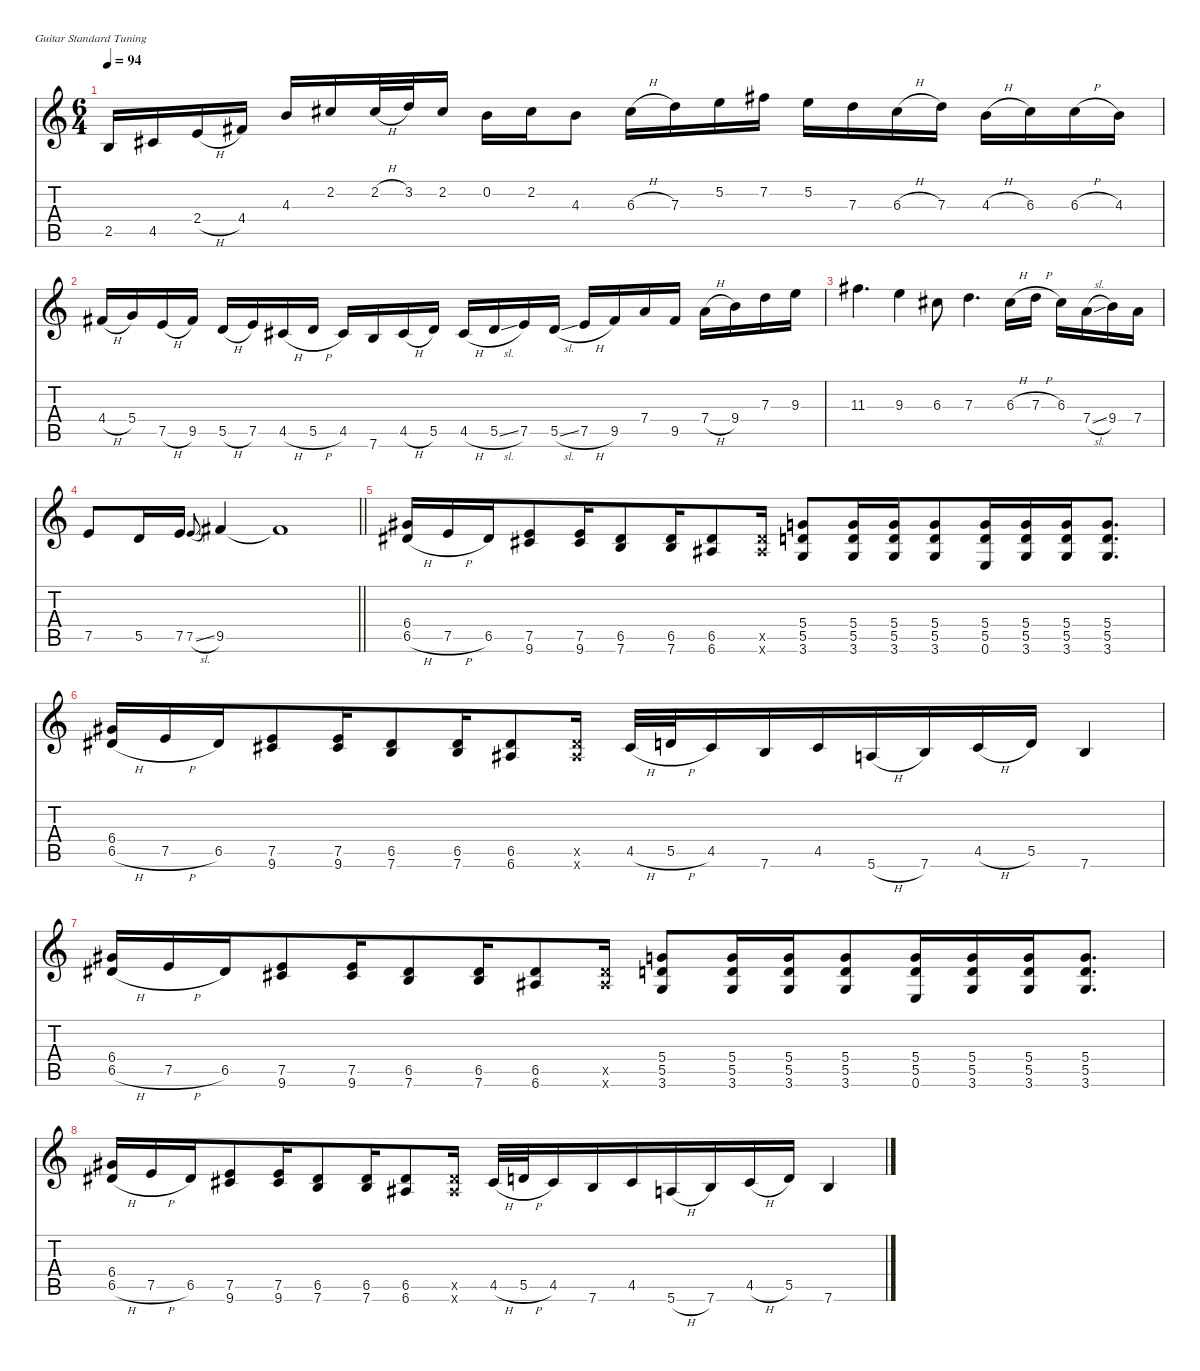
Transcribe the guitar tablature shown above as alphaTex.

\defaultSystemsLayout 4
\hideDynamics
\bracketExtendMode nobrackets
\multiBarRest
\singleTrackTrackNamePolicy hidden
\multiTrackTrackNamePolicy hidden
\firstSystemTrackNameMode fullname
\firstSystemTrackNameOrientation horizontal
\otherSystemsTrackNameOrientation horizontal
\track ("Guitar 1" "gtr1") {instrument acousticguitarsteel}
\staff {score tabs}
\tuning (E4 B3 G3 D3 A2 E2)
\ts (6 4)
\tempo 94
\clef g2
\ks c
2.5.16{dy f beam Up} 4.5{acc #}.16{beam Up} 2.4{h}.16{beam Up} 4.4{acc #}.16{beam Up} 4.3.16{beam Up} 2.2{acc #}.16{beam Up} 2.2{h acc #}.32{beam Down} 3.2.32{beam Down} 2.2{acc #}.16{beam Down} 0.2.16{beam Down} 2.2{acc #}.16{beam Down} 4.3.8{beam Down} 6.3{h acc #}.16{beam Down} 7.3.16{beam Down} 5.2.16{beam Down} 7.2{acc #}.16{beam Down} 5.2.16{beam Down} 7.3.16{beam Down} 6.3{h acc #}.16{beam Down} 7.3.16{beam Down} 4.3{h}.16{beam Down} 6.3{acc #}.16{beam Down} 6.3{h acc #}.16{beam Down} 4.3.16{beam Down} |
4.4{h acc #}.16{beam Up} 5.4.16{beam Up} 7.5{h}.16{beam Up} 9.5{acc #}.16{beam Up} 5.5{h}.16{beam Up} 7.5.16{beam Up} 4.5{h acc #}.16{beam Up} 5.5{h}.16{beam Up} 4.5{acc #}.16{beam Up} 7.6.16{beam Up} 4.5{h acc #}.16{beam Up} 5.5.16{beam Up} 4.5{h acc #}.16{beam Up} 5.5{sl}.16{beam Up} 7.5.16{beam Up} 5.5{sl}.16{beam Up} 7.5{h}.16{beam Up} 9.5{acc #}.16{beam Up} 7.4.16{beam Down} 9.5{acc #}.16{beam Down} 7.4{h}.16{beam Down} 9.4.16{beam Down} 7.3.16{beam Down} 9.3.16{beam Down} |
11.3{acc #}.4{d beam Down} 9.3.4{beam Down} 6.3{acc #}.8{beam Down} 7.3.4{d beam Down} 6.3{h acc #}.16{beam Down} 7.3{h}.16{beam Down} 6.3{acc #}.16{beam Down} 7.4{sl}.16{beam Down} 9.4.16{beam Down} 7.4.16{beam Down} |
\barLineRight lightlight
7.5.8{beam Up} 5.5.16{beam Up} 7.5.16{beam Up} 7.5{sl}.8{gr onbeat beam Up} 9.5{acc #}.4{beam Up} 9.5{t acc #}.1{beam Up} |
\beaming (8 6 6)
(6.4{acc #} 6.5{h acc #}).16{dy ff instrument overdrivenguitar beam Up} 7.5{h}.16{beam Up} 6.5{acc #}.16{beam Up} (7.5 9.6{acc #}).8{beam Up} (7.5 9.6{acc #}).16{beam Up} (6.5{acc #} 7.6).8{beam Up} (6.5{acc #} 7.6).16{beam Up} (6.5{acc #} 6.6{acc #}).8{beam Up} (6.5{x acc #} 6.6{x acc #}).16{dy f beam Up} (5.4 5.5 3.6).8{beam Up} (5.4 5.5 3.6).16{beam Up} (5.4 5.5 3.6).16{beam Up} (5.4 5.5 3.6).8{beam Up} (5.4 5.5 0.6).16{beam Up} (5.4 5.5 3.6).16{beam Up} (5.4 5.5 3.6).16{beam Up} (5.4 5.5 3.6).8{d beam Up} |
(6.4{acc #} 6.5{h acc #}).16{dy ff beam Up} 7.5{h}.16{beam Up} 6.5{acc #}.16{beam Up} (7.5 9.6{acc #}).8{beam Up} (7.5 9.6{acc #}).16{beam Up} (6.5{acc #} 7.6).8{beam Up} (6.5{acc #} 7.6).16{beam Up} (6.5{acc #} 6.6{acc #}).8{beam Up} (6.5{x acc #} 6.6{x acc #}).16{dy f beam Up} 4.5{h acc #}.32{dy ff beam Up} 5.5{h}.32{beam Up} 4.5{acc #}.16{beam Up} 7.6.16{beam Up} 4.5{acc #}.16{beam Up} 5.6{h}.16{beam Up} 7.6.16{beam Up} 4.5{h acc #}.16{beam Up} 5.5.16{beam Up} 7.6.4{beam Up} |
(6.4{acc #} 6.5{h acc #}).16{beam Up} 7.5{h}.16{beam Up} 6.5{acc #}.16{beam Up} (7.5 9.6{acc #}).8{beam Up} (7.5 9.6{acc #}).16{beam Up} (6.5{acc #} 7.6).8{beam Up} (6.5{acc #} 7.6).16{beam Up} (6.5{acc #} 6.6{acc #}).8{beam Up} (6.5{x acc #} 6.6{x acc #}).16{beam Up} (5.4 5.5 3.6).8{dy f beam Up} (5.4 5.5 3.6).16{beam Up} (5.4 5.5 3.6).16{beam Up} (5.4 5.5 3.6).8{beam Up} (5.4 5.5 0.6).16{beam Up} (5.4 5.5 3.6).16{beam Up} (5.4 5.5 3.6).16{beam Up} (5.4 5.5 3.6).8{d beam Up} |
(6.4{acc #} 6.5{h acc #}).16{dy ff beam Up} 7.5{h}.16{beam Up} 6.5{acc #}.16{beam Up} (7.5 9.6{acc #}).8{beam Up} (7.5 9.6{acc #}).16{beam Up} (6.5{acc #} 7.6).8{beam Up} (6.5{acc #} 7.6).16{beam Up} (6.5{acc #} 6.6{acc #}).8{beam Up} (6.5{x acc #} 6.6{x acc #}).16{dy f beam Up} 4.5{h acc #}.32{dy ff beam Up} 5.5{h}.32{beam Up} 4.5{acc #}.16{beam Up} 7.6.16{beam Up} 4.5{acc #}.16{beam Up} 5.6{h}.16{beam Up} 7.6.16{beam Up} 4.5{h acc #}.16{beam Up} 5.5.16{beam Up} 7.6.4{beam Up}
